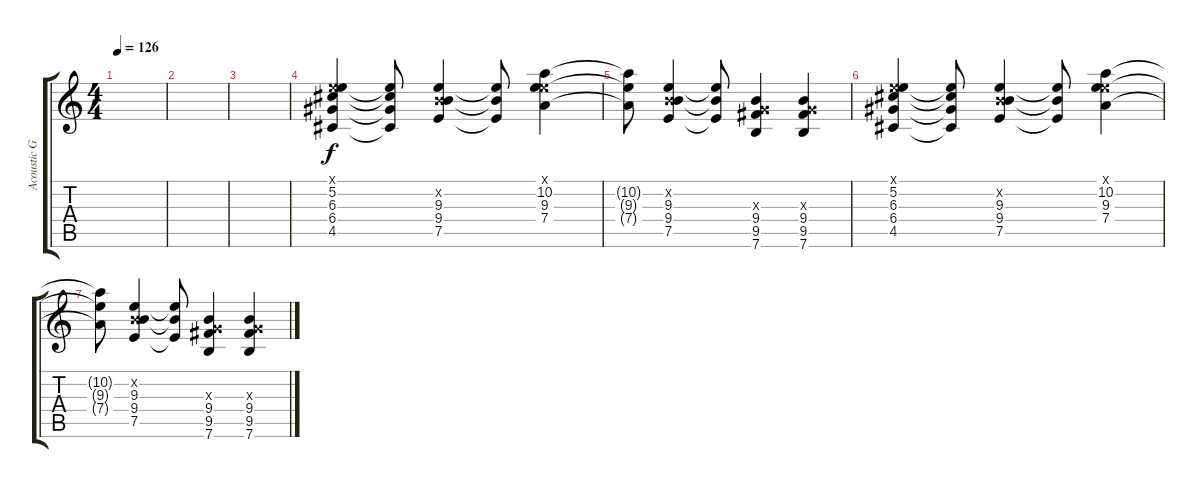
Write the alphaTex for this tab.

\track ("Acoustic Guitar" "Acoustic G") {instrument acousticguitarnylon}
\staff {score tabs}
\tuning (E4 B3 G3 D3 A2 E2) {hide}
\ts (4 4)
\tempo 126
\clef g2
\ks c
|
|
|
(0.1{x} 5.2 6.3 6.4 4.5).4 (5.2{t} 6.3{t} 6.4{t} 4.5{t}).8 (0.2{x} 9.3 9.4 7.5).4 (9.3{t} 9.4{t} 7.5{t}).8 (0.1{x} 10.2 9.3 7.4).4 |
(10.2{t} 9.3{t} 7.4{t}).8 (0.2{x} 9.3 9.4 7.5).4 (9.3{t} 9.4{t} 7.5{t}).8 (0.3{x} 9.4 9.5 7.6).4 (0.3{x} 9.4 9.5 7.6).4 |
(0.1{x} 5.2 6.3 6.4 4.5).4 (5.2{t} 6.3{t} 6.4{t} 4.5{t}).8 (0.2{x} 9.3 9.4 7.5).4 (9.3{t} 9.4{t} 7.5{t}).8 (0.1{x} 10.2 9.3 7.4).4 |
(10.2{t} 9.3{t} 7.4{t}).8 (0.2{x} 9.3 9.4 7.5).4 (9.3{t} 9.4{t} 7.5{t}).8 (0.3{x} 9.4 9.5 7.6).4 (0.3{x} 9.4 9.5 7.6).4
